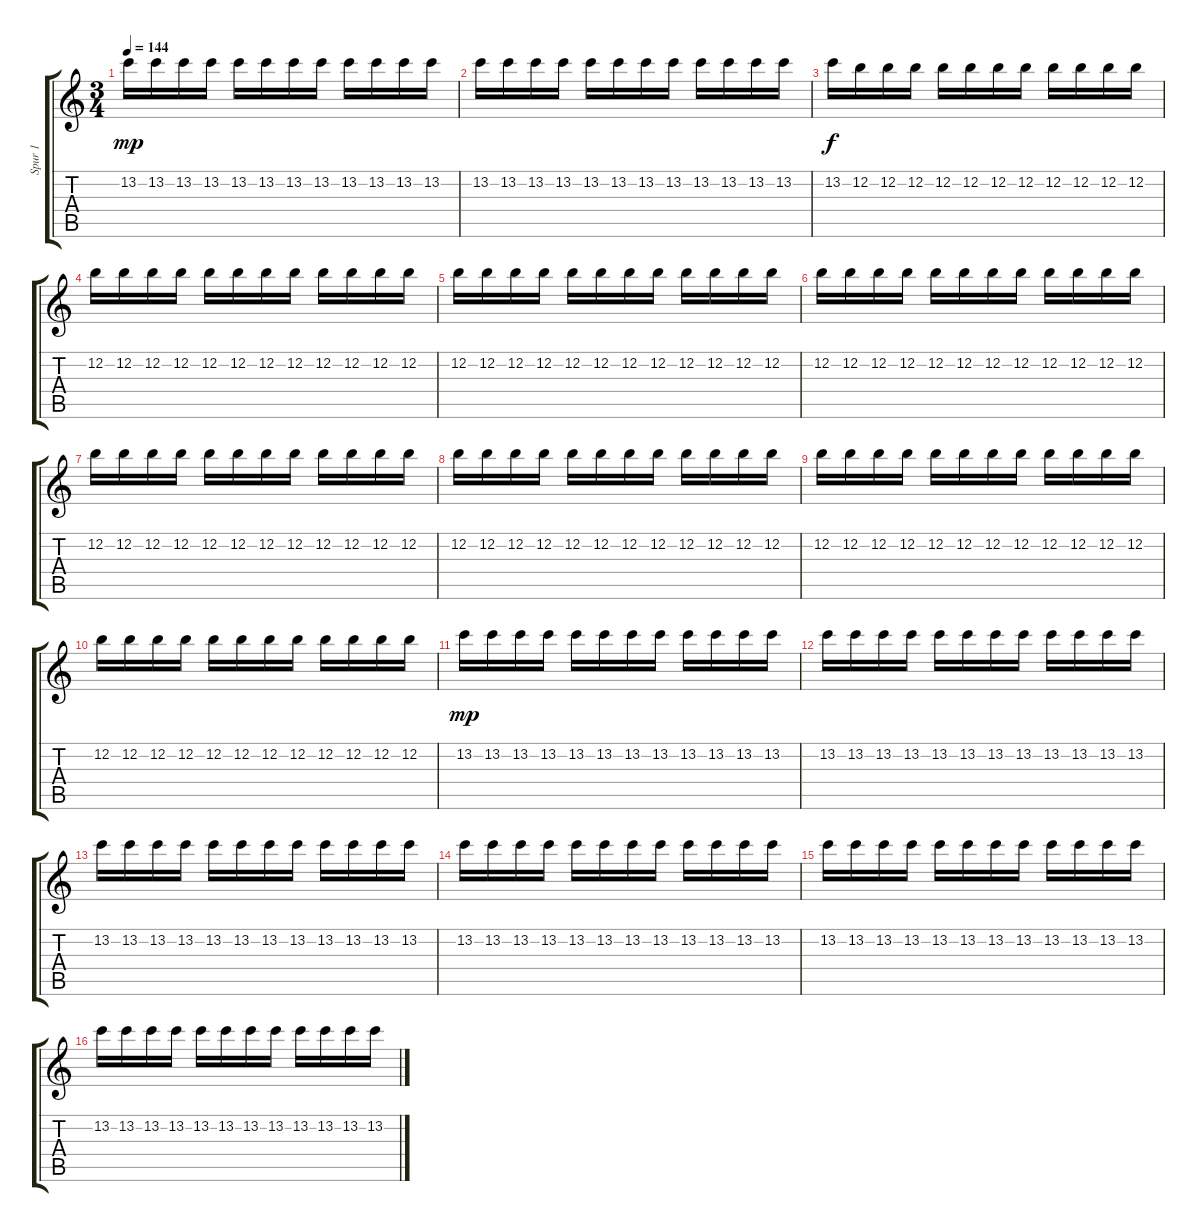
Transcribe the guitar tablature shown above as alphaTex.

\track ("Spur 1" "Spur 1") {instrument electricguitarclean}
\staff {score tabs}
\tuning (E4 B3 G3 D3 A2 D2) {hide}
\ts (3 4)
\tempo 144
\clef g2
\ks c
13.2.16{dy mp} 13.2.16 13.2.16 13.2.16 13.2.16 13.2.16 13.2.16 13.2.16 13.2.16 13.2.16 13.2.16 13.2.16 |
13.2.16 13.2.16 13.2.16 13.2.16 13.2.16 13.2.16 13.2.16 13.2.16 13.2.16 13.2.16 13.2.16 13.2.16 |
13.2.16{dy f} 12.2.16 12.2.16 12.2.16 12.2.16 12.2.16 12.2.16 12.2.16 12.2.16 12.2.16 12.2.16 12.2.16 |
12.2.16 12.2.16 12.2.16 12.2.16 12.2.16 12.2.16 12.2.16 12.2.16 12.2.16 12.2.16 12.2.16 12.2.16 |
12.2.16 12.2.16 12.2.16 12.2.16 12.2.16 12.2.16 12.2.16 12.2.16 12.2.16 12.2.16 12.2.16 12.2.16 |
12.2.16 12.2.16 12.2.16 12.2.16 12.2.16 12.2.16 12.2.16 12.2.16 12.2.16 12.2.16 12.2.16 12.2.16 |
12.2.16 12.2.16 12.2.16 12.2.16 12.2.16 12.2.16 12.2.16 12.2.16 12.2.16 12.2.16 12.2.16 12.2.16 |
12.2.16 12.2.16 12.2.16 12.2.16 12.2.16 12.2.16 12.2.16 12.2.16 12.2.16 12.2.16 12.2.16 12.2.16 |
12.2.16 12.2.16 12.2.16 12.2.16 12.2.16 12.2.16 12.2.16 12.2.16 12.2.16 12.2.16 12.2.16 12.2.16 |
12.2.16 12.2.16 12.2.16 12.2.16 12.2.16 12.2.16 12.2.16 12.2.16 12.2.16 12.2.16 12.2.16 12.2.16 |
13.2.16{dy mp} 13.2.16 13.2.16 13.2.16 13.2.16 13.2.16 13.2.16 13.2.16 13.2.16 13.2.16 13.2.16 13.2.16 |
13.2.16 13.2.16 13.2.16 13.2.16 13.2.16 13.2.16 13.2.16 13.2.16 13.2.16 13.2.16 13.2.16 13.2.16 |
13.2.16 13.2.16 13.2.16 13.2.16 13.2.16 13.2.16 13.2.16 13.2.16 13.2.16 13.2.16 13.2.16 13.2.16 |
13.2.16 13.2.16 13.2.16 13.2.16 13.2.16 13.2.16 13.2.16 13.2.16 13.2.16 13.2.16 13.2.16 13.2.16 |
13.2.16 13.2.16 13.2.16 13.2.16 13.2.16 13.2.16 13.2.16 13.2.16 13.2.16 13.2.16 13.2.16 13.2.16 |
13.2.16 13.2.16 13.2.16 13.2.16 13.2.16 13.2.16 13.2.16 13.2.16 13.2.16 13.2.16 13.2.16 13.2.16
